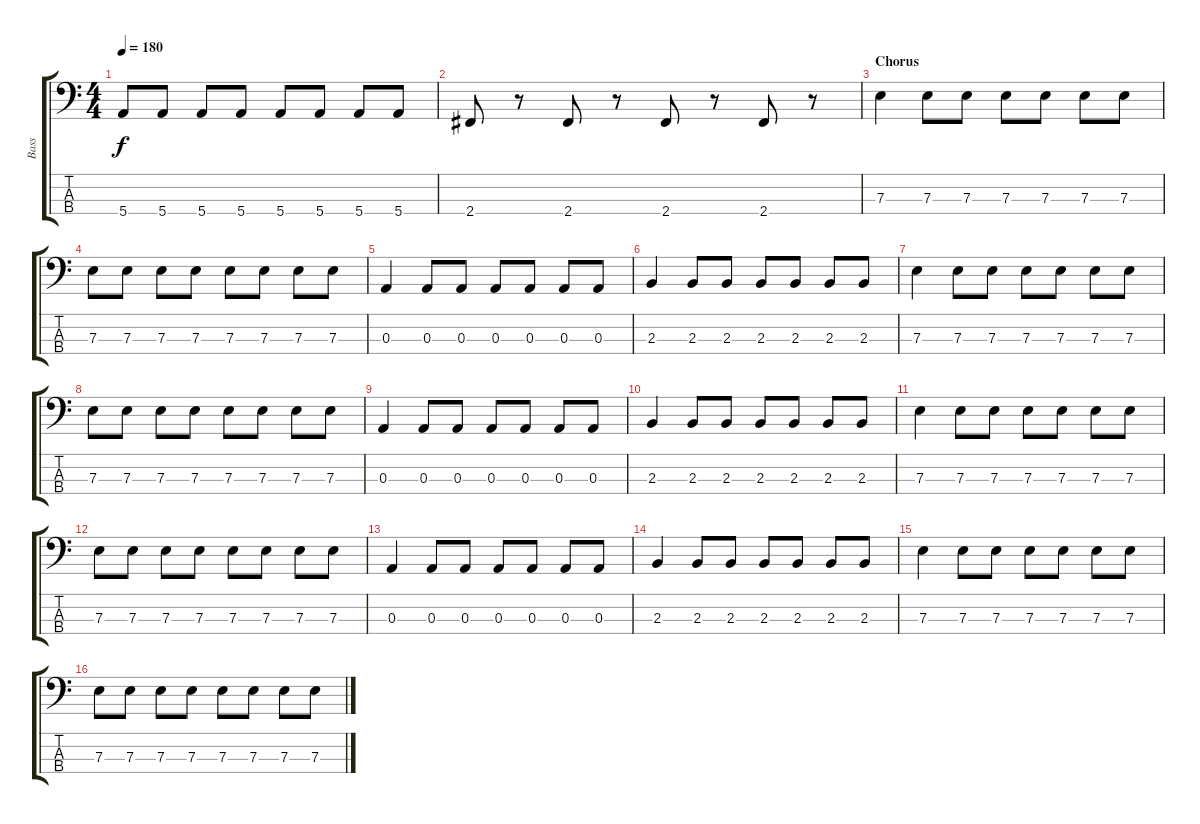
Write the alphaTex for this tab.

\track ("Bass" "Bass") {instrument electricbasspick}
\staff {score tabs}
\tuning (G2 D2 A1 E1) {hide}
\ts (4 4)
\tempo 180
\clef f4
\ks c
5.4.8{dy f} 5.4.8 5.4.8 5.4.8 5.4.8 5.4.8 5.4.8 5.4.8 |
2.4.8 r.8 2.4.8 r.8 2.4.8 r.8 2.4.8 r.8 |
\section ("" "Chorus")
7.3.4 7.3.8 7.3.8 7.3.8 7.3.8 7.3.8 7.3.8 |
7.3.8 7.3.8 7.3.8 7.3.8 7.3.8 7.3.8 7.3.8 7.3.8 |
0.3.4 0.3.8 0.3.8 0.3.8 0.3.8 0.3.8 0.3.8 |
2.3.4 2.3.8 2.3.8 2.3.8 2.3.8 2.3.8 2.3.8 |
7.3.4 7.3.8 7.3.8 7.3.8 7.3.8 7.3.8 7.3.8 |
7.3.8 7.3.8 7.3.8 7.3.8 7.3.8 7.3.8 7.3.8 7.3.8 |
0.3.4 0.3.8 0.3.8 0.3.8 0.3.8 0.3.8 0.3.8 |
2.3.4 2.3.8 2.3.8 2.3.8 2.3.8 2.3.8 2.3.8 |
7.3.4 7.3.8 7.3.8 7.3.8 7.3.8 7.3.8 7.3.8 |
7.3.8 7.3.8 7.3.8 7.3.8 7.3.8 7.3.8 7.3.8 7.3.8 |
0.3.4 0.3.8 0.3.8 0.3.8 0.3.8 0.3.8 0.3.8 |
2.3.4 2.3.8 2.3.8 2.3.8 2.3.8 2.3.8 2.3.8 |
7.3.4 7.3.8 7.3.8 7.3.8 7.3.8 7.3.8 7.3.8 |
7.3.8 7.3.8 7.3.8 7.3.8 7.3.8 7.3.8 7.3.8 7.3.8
